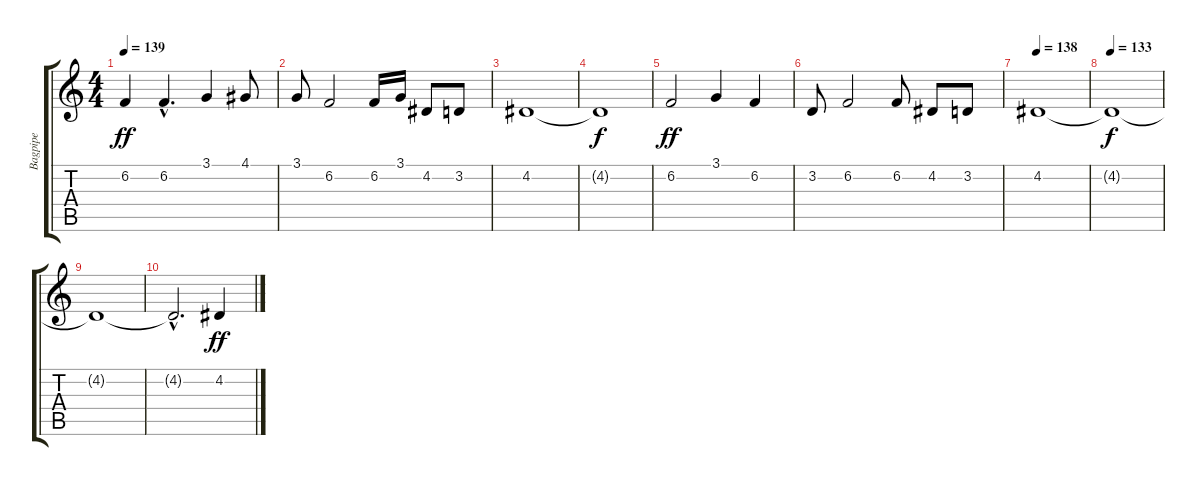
\track ("Bagpipe" "Bagpipe") {instrument bagpipe}
\staff {score tabs}
\tuning (E4 B3 G3 D3 A2 E2) {hide}
\ts (4 4)
\tempo 139
\clef g2
\ks c
6.2.4{dy ff} 6.2{hac}.4{d} 3.1.4 4.1.8 |
3.1.8 6.2.2 6.2.16 3.1.16 4.2.8 3.2.8 |
4.2.1 |
4.2{t}.1{dy f} |
6.2.2{dy ff} 3.1.4 6.2.4 |
3.2.8 6.2.2 6.2.8 4.2.8 3.2.8 |
\tempo 138
4.2.1 |
\tempo 133
4.2{t}.1{dy f} |
4.2{t}.1 |
4.2{hac t}.2{d} 4.2.4{dy ff}
